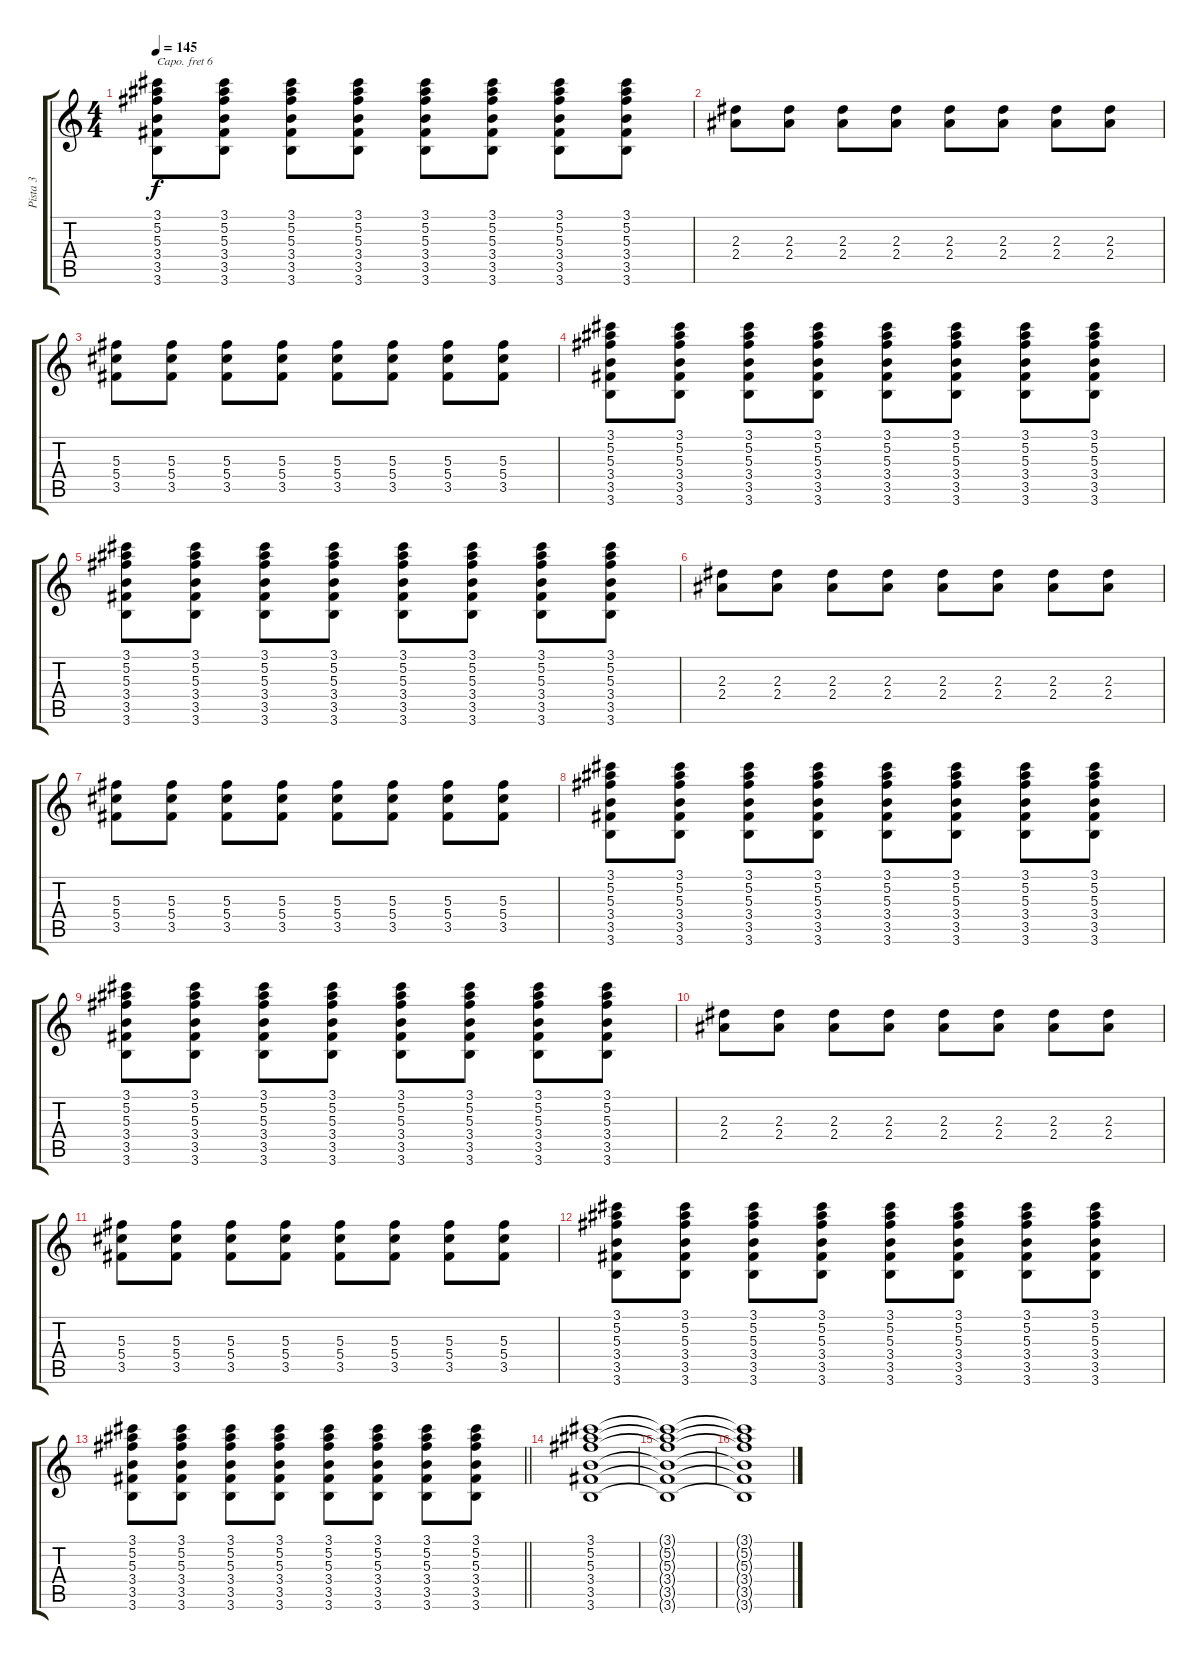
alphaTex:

\track ("Pista 3" "Pista 3") {instrument distortionguitar}
\staff {score tabs}
\capo 6
\tuning (E4 B3 G3 D3 A2 D2) {hide}
\ts (4 4)
\tempo 145
\clef g2
\ks c
(3.1 5.2 5.3 3.4 3.5 3.6).8{dy f} (3.1 5.2 5.3 3.4 3.5 3.6).8 (3.1 5.2 5.3 3.4 3.5 3.6).8 (3.1 5.2 5.3 3.4 3.5 3.6).8 (3.1 5.2 5.3 3.4 3.5 3.6).8 (3.1 5.2 5.3 3.4 3.5 3.6).8 (3.1 5.2 5.3 3.4 3.5 3.6).8 (3.1 5.2 5.3 3.4 3.5 3.6).8 |
(2.3 2.4).8 (2.3 2.4).8 (2.3 2.4).8 (2.3 2.4).8 (2.3 2.4).8 (2.3 2.4).8 (2.3 2.4).8 (2.3 2.4).8 |
(5.3 5.4 3.5).8 (5.3 5.4 3.5).8 (5.3 5.4 3.5).8 (5.3 5.4 3.5).8 (5.3 5.4 3.5).8 (5.3 5.4 3.5).8 (5.3 5.4 3.5).8 (5.3 5.4 3.5).8 |
(3.1 5.2 5.3 3.4 3.5 3.6).8 (3.1 5.2 5.3 3.4 3.5 3.6).8 (3.1 5.2 5.3 3.4 3.5 3.6).8 (3.1 5.2 5.3 3.4 3.5 3.6).8 (3.1 5.2 5.3 3.4 3.5 3.6).8 (3.1 5.2 5.3 3.4 3.5 3.6).8 (3.1 5.2 5.3 3.4 3.5 3.6).8 (3.1 5.2 5.3 3.4 3.5 3.6).8 |
(3.1 5.2 5.3 3.4 3.5 3.6).8 (3.1 5.2 5.3 3.4 3.5 3.6).8 (3.1 5.2 5.3 3.4 3.5 3.6).8 (3.1 5.2 5.3 3.4 3.5 3.6).8 (3.1 5.2 5.3 3.4 3.5 3.6).8 (3.1 5.2 5.3 3.4 3.5 3.6).8 (3.1 5.2 5.3 3.4 3.5 3.6).8 (3.1 5.2 5.3 3.4 3.5 3.6).8 |
(2.3 2.4).8 (2.3 2.4).8 (2.3 2.4).8 (2.3 2.4).8 (2.3 2.4).8 (2.3 2.4).8 (2.3 2.4).8 (2.3 2.4).8 |
(5.3 5.4 3.5).8 (5.3 5.4 3.5).8 (5.3 5.4 3.5).8 (5.3 5.4 3.5).8 (5.3 5.4 3.5).8 (5.3 5.4 3.5).8 (5.3 5.4 3.5).8 (5.3 5.4 3.5).8 |
(3.1 5.2 5.3 3.4 3.5 3.6).8 (3.1 5.2 5.3 3.4 3.5 3.6).8 (3.1 5.2 5.3 3.4 3.5 3.6).8 (3.1 5.2 5.3 3.4 3.5 3.6).8 (3.1 5.2 5.3 3.4 3.5 3.6).8 (3.1 5.2 5.3 3.4 3.5 3.6).8 (3.1 5.2 5.3 3.4 3.5 3.6).8 (3.1 5.2 5.3 3.4 3.5 3.6).8 |
(3.1 5.2 5.3 3.4 3.5 3.6).8 (3.1 5.2 5.3 3.4 3.5 3.6).8 (3.1 5.2 5.3 3.4 3.5 3.6).8 (3.1 5.2 5.3 3.4 3.5 3.6).8 (3.1 5.2 5.3 3.4 3.5 3.6).8 (3.1 5.2 5.3 3.4 3.5 3.6).8 (3.1 5.2 5.3 3.4 3.5 3.6).8 (3.1 5.2 5.3 3.4 3.5 3.6).8 |
(2.3 2.4).8 (2.3 2.4).8 (2.3 2.4).8 (2.3 2.4).8 (2.3 2.4).8 (2.3 2.4).8 (2.3 2.4).8 (2.3 2.4).8 |
(5.3 5.4 3.5).8 (5.3 5.4 3.5).8 (5.3 5.4 3.5).8 (5.3 5.4 3.5).8 (5.3 5.4 3.5).8 (5.3 5.4 3.5).8 (5.3 5.4 3.5).8 (5.3 5.4 3.5).8 |
(3.1 5.2 5.3 3.4 3.5 3.6).8 (3.1 5.2 5.3 3.4 3.5 3.6).8 (3.1 5.2 5.3 3.4 3.5 3.6).8 (3.1 5.2 5.3 3.4 3.5 3.6).8 (3.1 5.2 5.3 3.4 3.5 3.6).8 (3.1 5.2 5.3 3.4 3.5 3.6).8 (3.1 5.2 5.3 3.4 3.5 3.6).8 (3.1 5.2 5.3 3.4 3.5 3.6).8 |
\barLineRight lightlight
(3.1 5.2 5.3 3.4 3.5 3.6).8 (3.1 5.2 5.3 3.4 3.5 3.6).8 (3.1 5.2 5.3 3.4 3.5 3.6).8 (3.1 5.2 5.3 3.4 3.5 3.6).8 (3.1 5.2 5.3 3.4 3.5 3.6).8 (3.1 5.2 5.3 3.4 3.5 3.6).8 (3.1 5.2 5.3 3.4 3.5 3.6).8 (3.1 5.2 5.3 3.4 3.5 3.6).8 |
(3.1 5.2 5.3 3.4 3.5 3.6).1 |
(3.1{t} 5.2{t} 5.3{t} 3.4{t} 3.5{t} 3.6{t}).1 |
(3.1{t} 5.2{t} 5.3{t} 3.4{t} 3.5{t} 3.6{t}).1
